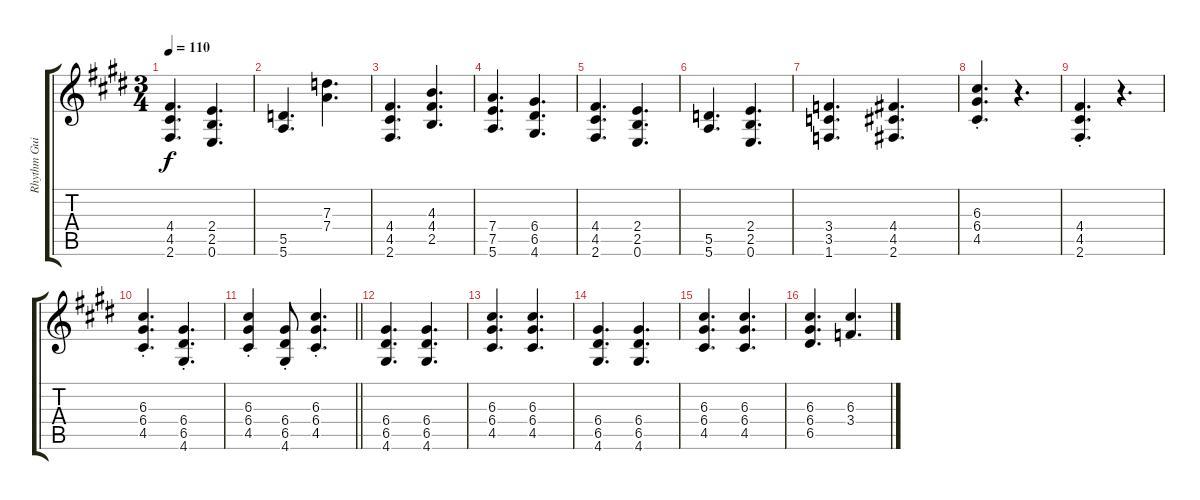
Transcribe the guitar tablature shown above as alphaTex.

\track ("Rhythm Guitar" "Rhythm Gui") {instrument overdrivenguitar}
\staff {score tabs}
\tuning (E4 B3 G3 D3 A2 E2) {hide}
\ts (3 4)
\tempo 110
\clef g2
\ks c#minor
(4.4 4.5 2.6).4{d dy f} (2.4 2.5 0.6).4{d} |
(5.5 5.6).4{d} (7.3 7.4).4{d} |
(4.4 4.5 2.6).4{d} (4.3 4.4 2.5).4{d} |
(7.4 7.5 5.6).4{d} (6.4 6.5 4.6).4{d} |
(4.4 4.5 2.6).4{d} (2.4 2.5 0.6).4{d} |
(5.5 5.6).4{d} (2.4 2.5 0.6).4{d} |
(3.4 3.5 1.6).4{d} (4.4 4.5 2.6).4{d} |
(6.3{st} 6.4{st} 4.5{st}).4{d} r.4{d} |
(4.4{st} 4.5{st} 2.6{st}).4{d} r.4{d} |
(6.3{st} 6.4{st} 4.5{st}).4{d} (6.4{st} 6.5{st} 4.6{st}).4{d} |
\barLineRight lightlight
(6.3{st} 6.4{st} 4.5{st}).4 (6.4{st} 6.5{st} 4.6{st}).8 (6.3{st} 6.4{st} 4.5{st}).4{d} |
(6.4 6.5 4.6).4{d} (6.4 6.5 4.6).4{d} |
(6.3 6.4 4.5).4{d} (6.3 6.4 4.5).4{d} |
(6.4 6.5 4.6).4{d} (6.4 6.5 4.6).4{d} |
(6.3 6.4 4.5).4{d} (6.3 6.4 4.5).4{d} |
(6.3 6.4 6.5).4{d} (6.3 3.4).4{d}
